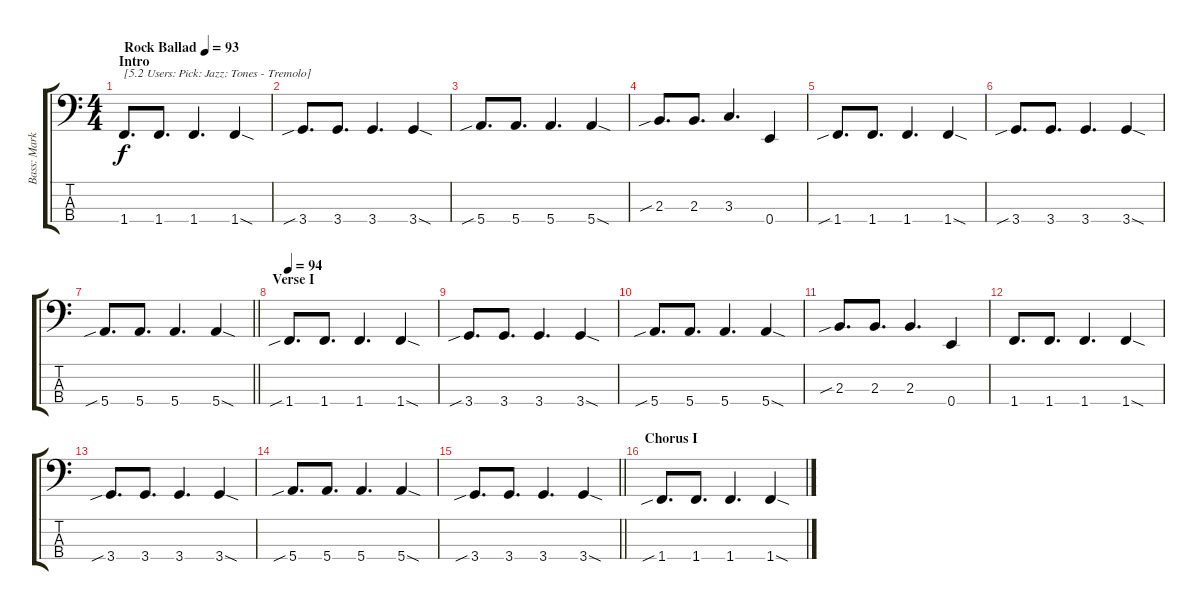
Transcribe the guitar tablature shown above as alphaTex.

\track ("Bass: Mark" "Bass: Mark") {instrument electricbasspick}
\staff {score tabs}
\tuning (G2 D2 A1 E1) {hide}
\ts (4 4)
\section ("" "Intro")
\tempo (93 "Rock Ballad")
\clef f4
\ks c
1.4.8{d txt "[5.2 Users: Pick: Jazz: Tones - Tremolo]" dy f instrument electricbasspick} 1.4.8{d} 1.4.4{d} 1.4{sod}.4 |
3.4{sib}.8{d} 3.4.8{d} 3.4.4{d} 3.4{sod}.4 |
5.4{sib}.8{d} 5.4.8{d} 5.4.4{d} 5.4{sod}.4 |
2.3{sib}.8{d} 2.3.8{d} 3.3.4{d} 0.4.4 |
1.4{sib}.8{d} 1.4.8{d} 1.4.4{d} 1.4{sod}.4 |
3.4{sib}.8{d} 3.4.8{d} 3.4.4{d} 3.4{sod}.4 |
\barLineRight lightlight
5.4{sib}.8{d} 5.4.8{d} 5.4.4{d} 5.4{sod}.4 |
\section ("" "Verse I")
\tempo 94
1.4{sib}.8{d} 1.4.8{d} 1.4.4{d} 1.4{sod}.4 |
3.4{sib}.8{d} 3.4.8{d} 3.4.4{d} 3.4{sod}.4 |
5.4{sib}.8{d} 5.4.8{d} 5.4.4{d} 5.4{sod}.4 |
2.3{sib}.8{d} 2.3.8{d} 2.3.4{d} 0.4.4 |
1.4.8{d} 1.4.8{d} 1.4.4{d} 1.4{sod}.4 |
3.4{sib}.8{d} 3.4.8{d} 3.4.4{d} 3.4{sod}.4 |
5.4{sib}.8{d} 5.4.8{d} 5.4.4{d} 5.4{sod}.4 |
\barLineRight lightlight
3.4{sib}.8{d} 3.4.8{d} 3.4.4{d} 3.4{sod}.4 |
\section ("" "Chorus I")
1.4{sib}.8{d} 1.4.8{d} 1.4.4{d} 1.4{sod}.4
